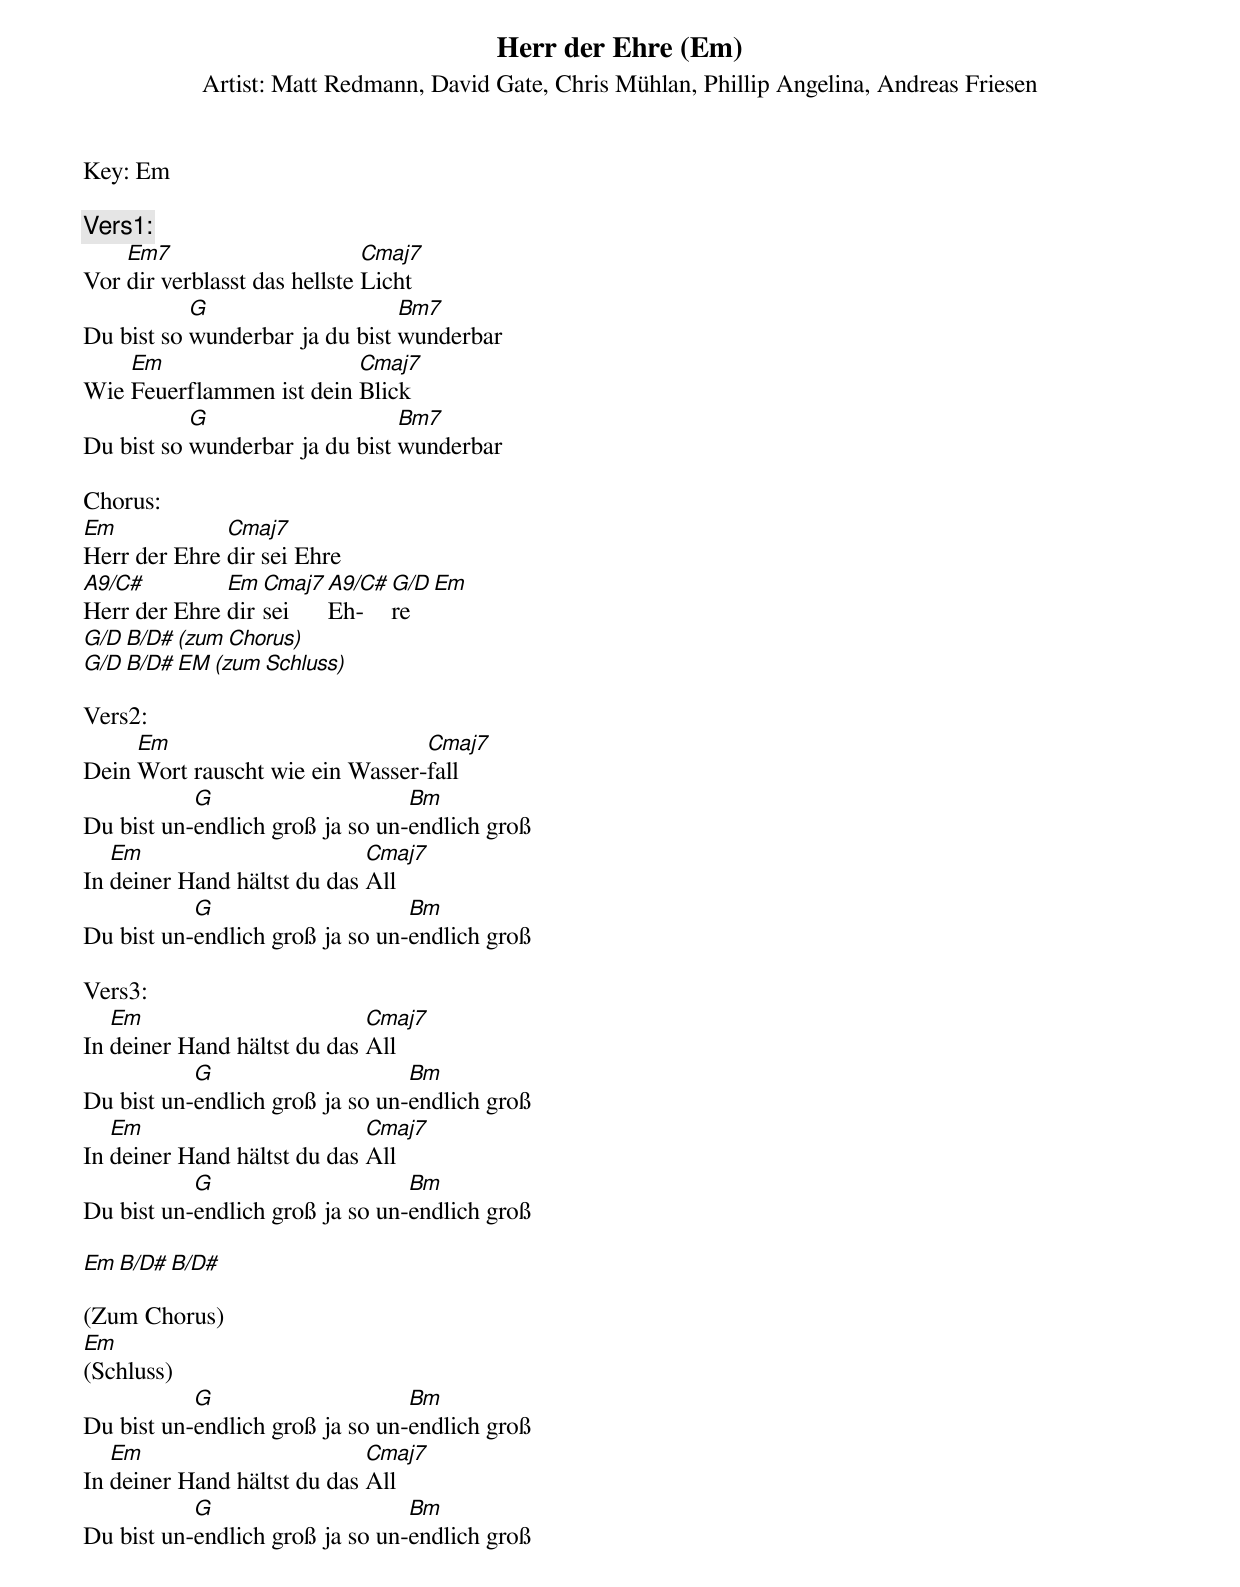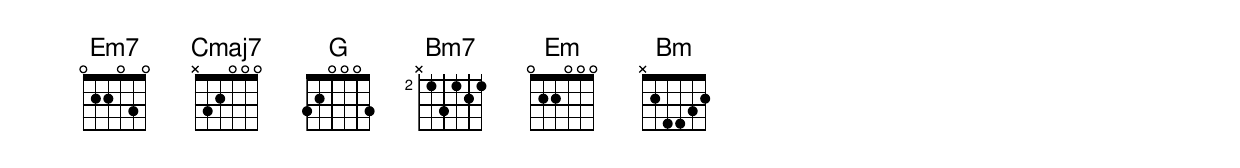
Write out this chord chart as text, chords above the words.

Herr der Ehre (Em)
Artist: Matt Redmann, David Gate, Chris Mühlan, Phillip Angelina, Andreas Friesen
Key: Em
CCLI: 7051346

Vers1:
    Em7                       Cmaj7
Vor dir verblasst das hellste Licht
           G                    Bm7
Du bist so wunderbar ja du bist wunderbar
    Em                    Cmaj7
Wie Feuerflammen ist dein Blick
           G                    Bm7
Du bist so wunderbar ja du bist wunderbar

Chorus:
Em            Cmaj7
Herr der Ehre dir sei Ehre
A9/C#         Em  Cmaj7 A9/C# G/D  Em
Herr der Ehre dir sei   Eh-   re
G/D B/D# (zum Chorus)
G/D B/D# EM (zum Schluss)

Vers2:
     Em                          Cmaj7
Dein Wort rauscht wie ein Wasser-fall
           G                     Bm
Du bist un-endlich groß ja so un-endlich groß
   Em                        Cmaj7
In deiner Hand hältst du das All
           G                     Bm
Du bist un-endlich groß ja so un-endlich groß

Vers3:
   Em                        Cmaj7
In deiner Hand hältst du das All
           G                     Bm
Du bist un-endlich groß ja so un-endlich groß
   Em                        Cmaj7
In deiner Hand hältst du das All
           G                     Bm
Du bist un-endlich groß ja so un-endlich groß

Em B/D# B/D#

(Zum Chorus)
Em
(Schluss)
           G                     Bm
Du bist un-endlich groß ja so un-endlich groß
   Em                        Cmaj7
In deiner Hand hältst du das All
           G                     Bm
Du bist un-endlich groß ja so un-endlich groß
